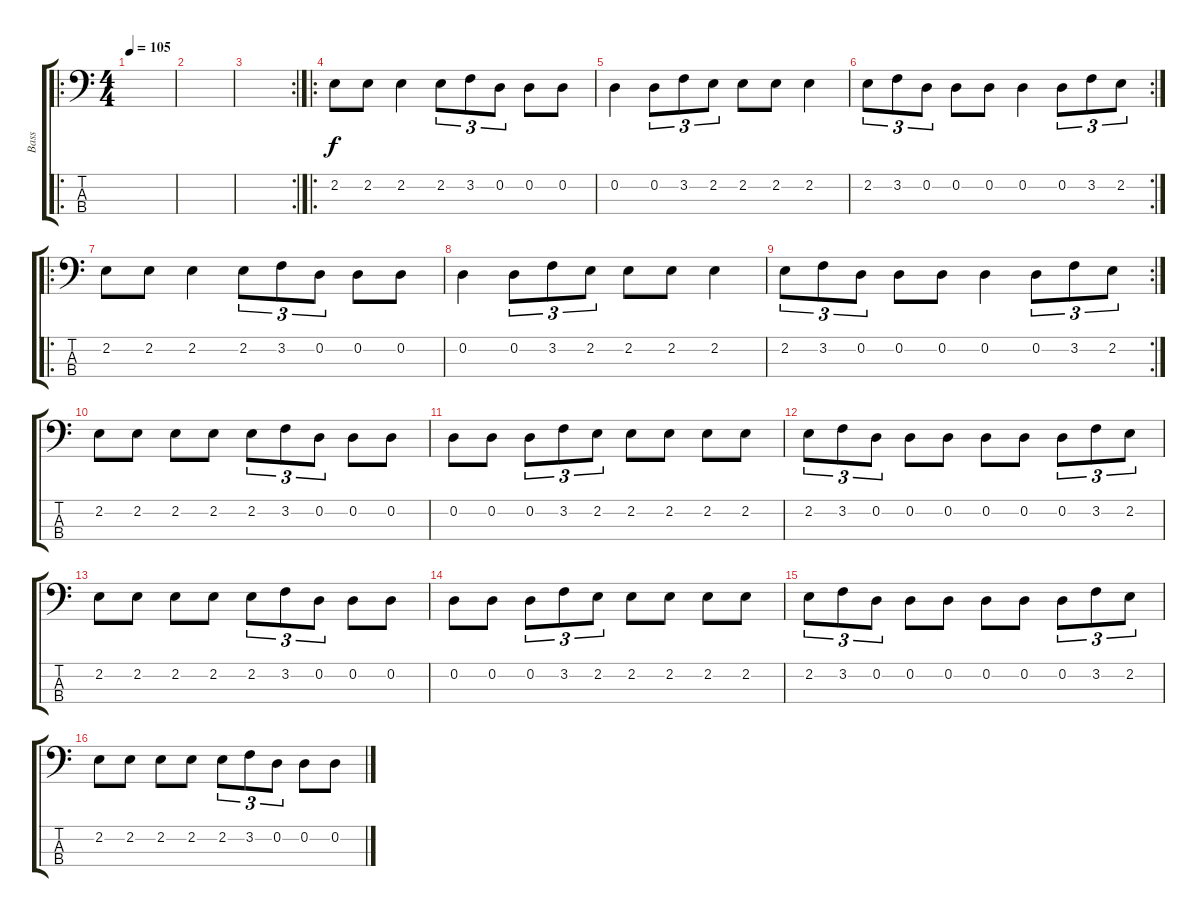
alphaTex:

\track ("Bass" "Bass") {instrument electricbasspick}
\staff {score tabs}
\tuning (G2 D2 A1 E1) {hide}
\ro
\ts (4 4)
\tempo 105
\clef f4
\ks c
|
|
\rc 2
|
\ro
2.2.8 2.2.8 2.2.4 2.2.8{tu (3 2)} 3.2.8{tu (3 2)} 0.2.8{tu (3 2)} 0.2.8 0.2.8 |
0.2.4 0.2.8{tu (3 2)} 3.2.8{tu (3 2)} 2.2.8{tu (3 2)} 2.2.8 2.2.8 2.2.4 |
\rc 2
2.2.8{tu (3 2)} 3.2.8{tu (3 2)} 0.2.8{tu (3 2)} 0.2.8 0.2.8 0.2.4 0.2.8{tu (3 2)} 3.2.8{tu (3 2)} 2.2.8{tu (3 2)} |
\ro
2.2.8 2.2.8 2.2.4 2.2.8{tu (3 2)} 3.2.8{tu (3 2)} 0.2.8{tu (3 2)} 0.2.8 0.2.8 |
0.2.4 0.2.8{tu (3 2)} 3.2.8{tu (3 2)} 2.2.8{tu (3 2)} 2.2.8 2.2.8 2.2.4 |
\rc 2
2.2.8{tu (3 2)} 3.2.8{tu (3 2)} 0.2.8{tu (3 2)} 0.2.8 0.2.8 0.2.4 0.2.8{tu (3 2)} 3.2.8{tu (3 2)} 2.2.8{tu (3 2)} |
2.2.8 2.2.8 2.2.8 2.2.8 2.2.8{tu (3 2)} 3.2.8{tu (3 2)} 0.2.8{tu (3 2)} 0.2.8 0.2.8 |
0.2.8 0.2.8 0.2.8{tu (3 2)} 3.2.8{tu (3 2)} 2.2.8{tu (3 2)} 2.2.8 2.2.8 2.2.8 2.2.8 |
2.2.8{tu (3 2)} 3.2.8{tu (3 2)} 0.2.8{tu (3 2)} 0.2.8 0.2.8 0.2.8 0.2.8 0.2.8{tu (3 2)} 3.2.8{tu (3 2)} 2.2.8{tu (3 2)} |
2.2.8 2.2.8 2.2.8 2.2.8 2.2.8{tu (3 2)} 3.2.8{tu (3 2)} 0.2.8{tu (3 2)} 0.2.8 0.2.8 |
0.2.8 0.2.8 0.2.8{tu (3 2)} 3.2.8{tu (3 2)} 2.2.8{tu (3 2)} 2.2.8 2.2.8 2.2.8 2.2.8 |
2.2.8{tu (3 2)} 3.2.8{tu (3 2)} 0.2.8{tu (3 2)} 0.2.8 0.2.8 0.2.8 0.2.8 0.2.8{tu (3 2)} 3.2.8{tu (3 2)} 2.2.8{tu (3 2)} |
2.2.8 2.2.8 2.2.8 2.2.8 2.2.8{tu (3 2)} 3.2.8{tu (3 2)} 0.2.8{tu (3 2)} 0.2.8 0.2.8
